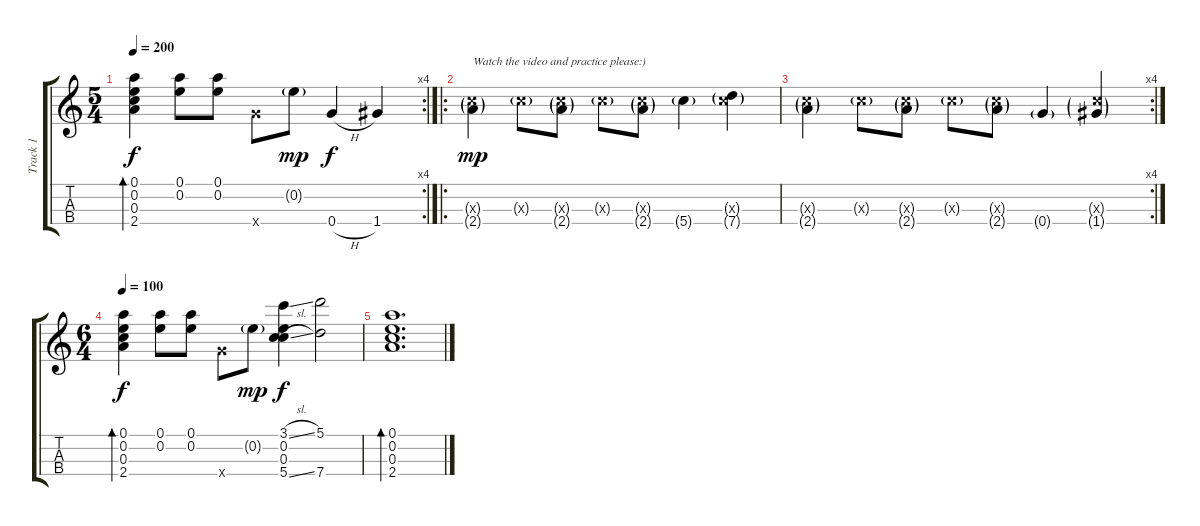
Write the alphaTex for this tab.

\track ("Track 1" "Track 1") {instrument acousticguitarnylon}
\staff {score tabs}
\tuning (A4 E4 C4 G3) {hide}
\rc 4
\ts (5 4)
\tempo 200
\clef g2
\ks c
(0.1 0.2 0.3 2.4).4{bd 240 dy f} (0.1 0.2).8 (0.1 0.2).8 0.4{x}.8 0.2{g}.8{dy mp} 0.4{h}.4{dy f} 1.4.4 |
\ro
(0.3{g x} 2.4{g}).4{txt "Watch the video and practice please:)" dy mp} 0.3{g x}.8 (0.3{g x} 2.4{g}).8 0.3{g x}.8 (0.3{g x} 2.4{g}).8 5.4{g}.4 (0.3{g x} 7.4{g}).4 |
\rc 4
(0.3{g x} 2.4{g}).4 0.3{g x}.8 (0.3{g x} 2.4{g}).8 0.3{g x}.8 (0.3{g x} 2.4{g}).8 0.4{g}.4 (0.3{g x} 1.4{g}).4 |
\ts (6 4)
\tempo 100
(0.1 0.2 0.3 2.4).4{bd 240 dy f} (0.1 0.2).8 (0.1 0.2).8 0.4{x}.8 0.2{g}.8{dy mp} (3.1{sl} 0.2 0.3 5.4{sl}).4{dy f} (5.1 7.4).2 |
(0.1 0.2 0.3 2.4).1{d bd 480}
